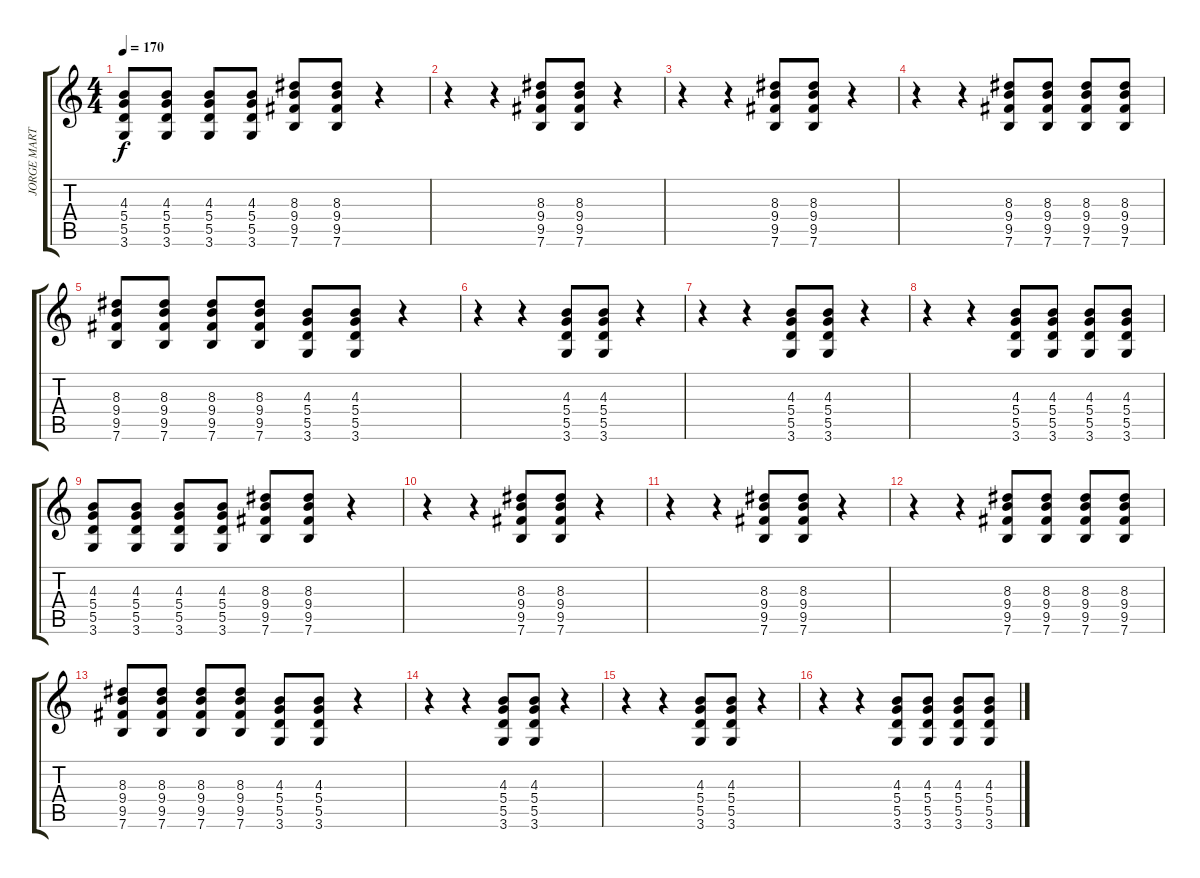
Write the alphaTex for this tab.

\track ("JORGE MARTINEZ" "JORGE MART") {instrument overdrivenguitar}
\staff {score tabs}
\tuning (E4 B3 G3 D3 A2 E2) {hide}
\ts (4 4)
\tempo 170
\clef g2
\ks c
(4.3 5.4 5.5 3.6).8{dy f} (4.3 5.4 5.5 3.6).8 (4.3 5.4 5.5 3.6).8 (4.3 5.4 5.5 3.6).8 (8.3 9.4 9.5 7.6).8 (8.3 9.4 9.5 7.6).8 r.4 |
r.4 r.4 (8.3 9.4 9.5 7.6).8 (8.3 9.4 9.5 7.6).8 r.4 |
r.4 r.4 (8.3 9.4 9.5 7.6).8 (8.3 9.4 9.5 7.6).8 r.4 |
r.4 r.4 (8.3 9.4 9.5 7.6).8 (8.3 9.4 9.5 7.6).8 (8.3 9.4 9.5 7.6).8 (8.3 9.4 9.5 7.6).8 |
(8.3 9.4 9.5 7.6).8 (8.3 9.4 9.5 7.6).8 (8.3 9.4 9.5 7.6).8 (8.3 9.4 9.5 7.6).8 (4.3 5.4 5.5 3.6).8 (4.3 5.4 5.5 3.6).8 r.4 |
r.4 r.4 (4.3 5.4 5.5 3.6).8 (4.3 5.4 5.5 3.6).8 r.4 |
r.4 r.4 (4.3 5.4 5.5 3.6).8 (4.3 5.4 5.5 3.6).8 r.4 |
r.4 r.4 (4.3 5.4 5.5 3.6).8 (4.3 5.4 5.5 3.6).8 (4.3 5.4 5.5 3.6).8 (4.3 5.4 5.5 3.6).8 |
(4.3 5.4 5.5 3.6).8 (4.3 5.4 5.5 3.6).8 (4.3 5.4 5.5 3.6).8 (4.3 5.4 5.5 3.6).8 (8.3 9.4 9.5 7.6).8 (8.3 9.4 9.5 7.6).8 r.4 |
r.4 r.4 (8.3 9.4 9.5 7.6).8 (8.3 9.4 9.5 7.6).8 r.4 |
r.4 r.4 (8.3 9.4 9.5 7.6).8 (8.3 9.4 9.5 7.6).8 r.4 |
r.4 r.4 (8.3 9.4 9.5 7.6).8 (8.3 9.4 9.5 7.6).8 (8.3 9.4 9.5 7.6).8 (8.3 9.4 9.5 7.6).8 |
(8.3 9.4 9.5 7.6).8 (8.3 9.4 9.5 7.6).8 (8.3 9.4 9.5 7.6).8 (8.3 9.4 9.5 7.6).8 (4.3 5.4 5.5 3.6).8 (4.3 5.4 5.5 3.6).8 r.4 |
r.4 r.4 (4.3 5.4 5.5 3.6).8 (4.3 5.4 5.5 3.6).8 r.4 |
r.4 r.4 (4.3 5.4 5.5 3.6).8 (4.3 5.4 5.5 3.6).8 r.4 |
r.4 r.4 (4.3 5.4 5.5 3.6).8 (4.3 5.4 5.5 3.6).8 (4.3 5.4 5.5 3.6).8 (4.3 5.4 5.5 3.6).8
